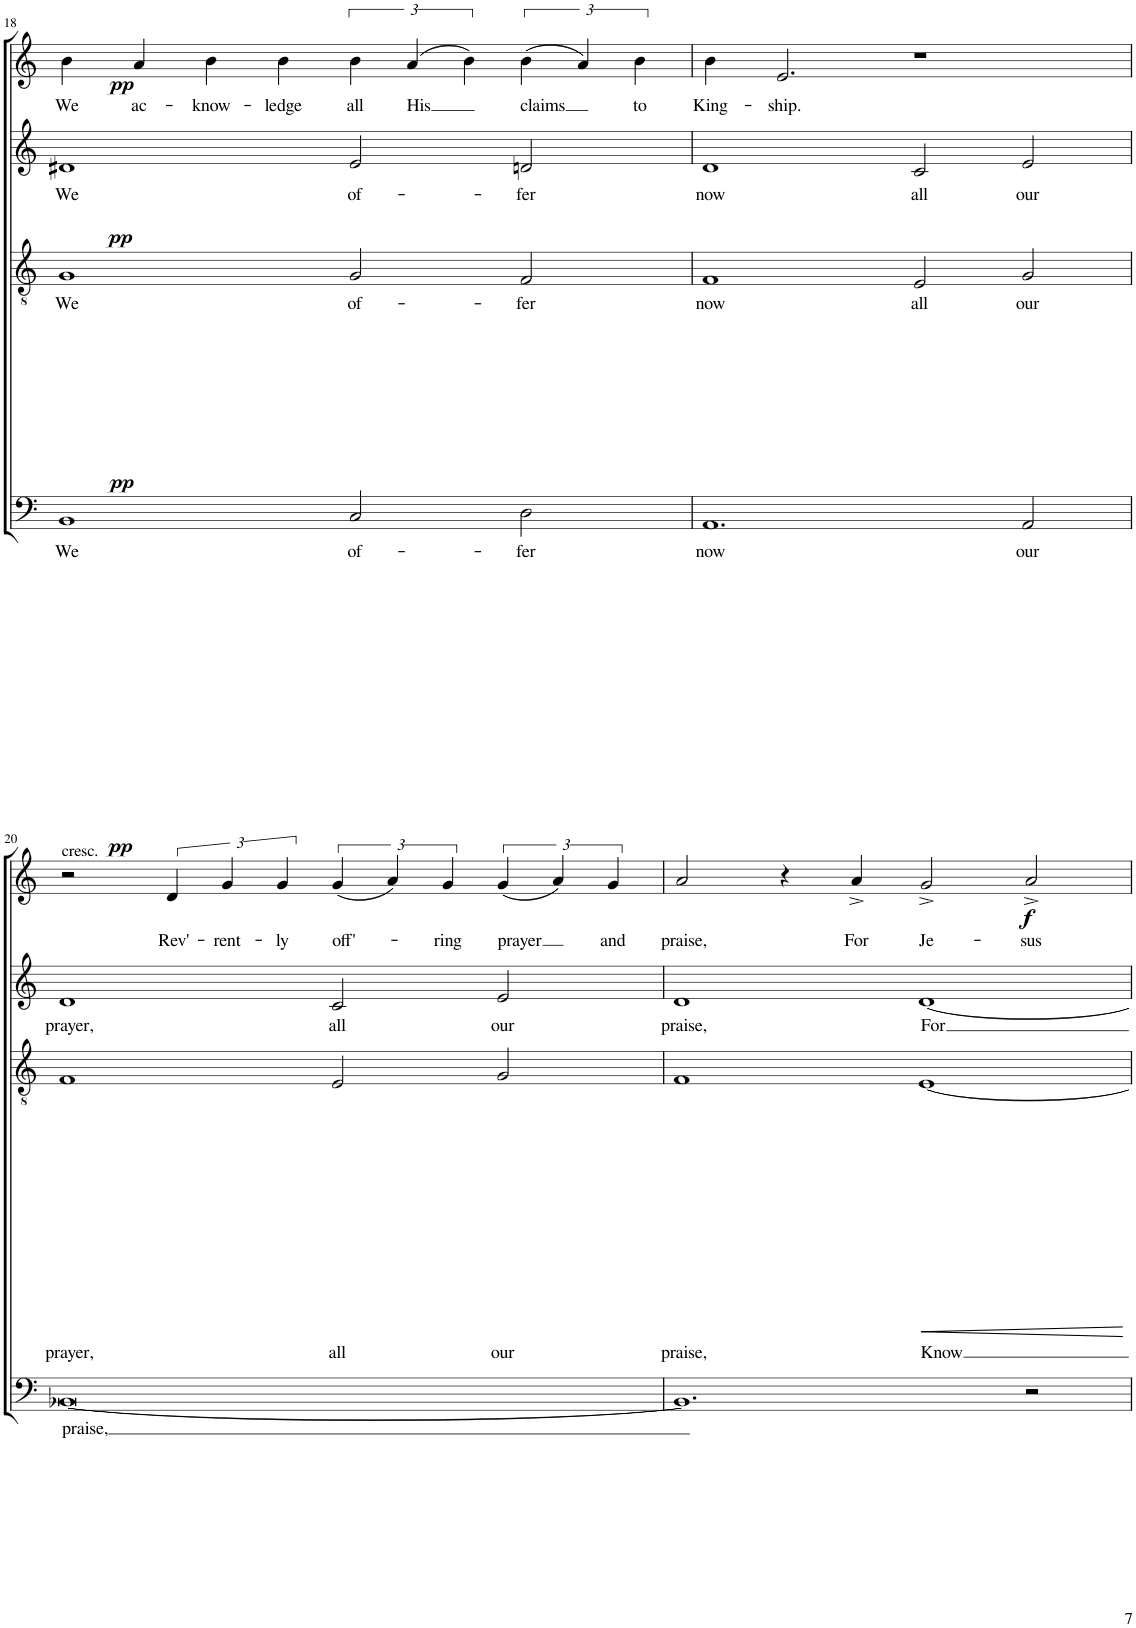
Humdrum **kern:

**kern	**text	**dynam	**kern	**text	**dynam	**kern	**text	**dynam	**kern	**text	**dynam
*part4	*part4	*part4	*part3	*part3	*part3	*part2	*part2	*part2	*part1	*part1	*part1
*staff4	*staff4	*staff4	*staff3	*staff3	*staff3	*staff2	*staff2	*staff2	*staff1	*staff1	*staff1
*I"BASS	*	*	*I"TENOR	*	*	*I"ALTO	*	*	*I"SOPRANO	*	*
!!LO:PB:g=z
*clefF4	*	*	*clefGv2	*	*	*clefG2	*	*	*clefG2	*	*
*	*	*	*Trd1c2	*	*	*	*	*	*	*	*
*k[]	*	*	*k[]	*	*	*k[]	*	*	*k[]	*	*
*M4/2	*	*	*M4/2	*	*	*M4/2	*	*	*M4/2	*	*
=18	=18	=18	=18	=18	=18	=18	=18	=18	=18	=18	=18
!	!LO:LY:b	!LO:DY:b	!	!LO:LY:b	!LO:DY:b	!	!LO:LY:b	!LO:DY:b	!	!LO:LY:b	!LO:DY:b
1BB	We	pp	1G	We	pp	1d#X	We	pp	4b\	We	pp
!	!	!	!	!	!	!	!	!	!	!LO:LY:b	!
.	.	.	.	.	.	.	.	.	4a/	ac-	.
!	!	!	!	!	!	!	!	!	!	!LO:LY:b	!
.	.	.	.	.	.	.	.	.	4b\	-know-	.
!	!	!	!	!	!	!	!	!	!	!LO:LY:b	!
.	.	.	.	.	.	.	.	.	4b\	-ledge	.
!	!LO:LY:b	!	!	!LO:LY:b	!	!	!LO:LY:b	!	!	!LO:LY:b	!
2C/	of-	.	2G/	of-	.	2e/	of-	.	6b\	all	.
!	!	!	!	!	!	!	!	!	!	!LO:LY:b	!
.	.	.	.	.	.	.	.	.	(6a/	His	.
.	.	.	.	.	.	.	.	.	6b\)	.	.
!	!LO:LY:b	!	!	!LO:LY:b	!	!	!LO:LY:b	!	!	!LO:LY:b	!
2D\	-fer	.	2F/	-fer	.	2dn/	-fer	.	(6b\	claims	.
.	.	.	.	.	.	.	.	.	6a/)	.	.
!	!	!	!	!	!	!	!	!	!	!LO:LY:b	!
.	.	.	.	.	.	.	.	.	6b\	to	.
=19	=19	=19	=19	=19	=19	=19	=19	=19	=19	=19	=19
!	!LO:LY:b	!	!	!LO:LY:b	!	!	!LO:LY:b	!	!	!LO:LY:b	!
1.AA	now	.	1F	now	.	1d	now	.	4b\	King-	.
!	!	!	!	!	!	!	!	!	!	!LO:LY:b	!
.	.	.	.	.	.	.	.	.	2.e/	-ship.	.
!	!	!	!	!LO:LY:b	!	!	!LO:LY:b	!	!	!	!
.	.	.	2E/	all	.	2c/	all	.	1r	.	.
!	!LO:LY:b	!	!	!LO:LY:b	!	!	!LO:LY:b	!	!	!	!
2AA/	our	.	2G/	our	.	2e/	our	.	.	.	.
!!LO:LB:g=z
=20	=20	=20	=20	=20	=20	=20	=20	=20	=20	=20	=20
!	!	!	!	!	!	!	!	!	!LO:TX:a:t=cresc.	!	!
!	!LO:LY:b	!	!	!LO:LY:b	!	!	!LO:LY:b	!	!	!	!
[0BB-X	praise,	.	1F	prayer,	.	1d	prayer,	.	2r	.	.
!	!	!	!	!	!	!	!	!	!	!LO:LY:b	!
.	.	.	.	.	.	.	.	.	6d/	Rev'-	.
!	!	!	!	!	!	!	!	!	!	!LO:LY:b	!
.	.	.	.	.	.	.	.	.	6g/	-rent-	.
!	!	!	!	!	!	!	!	!	!	!LO:LY:b	!
.	.	.	.	.	.	.	.	.	6g/	-ly	.
!	!	!	!	!LO:LY:b	!	!	!LO:LY:b	!	!	!LO:LY:b	!
.	.	.	2E/	all	.	2c/	all	.	(6g/	off'-	.
.	.	.	.	.	.	.	.	.	6a/)	.	.
!	!	!	!	!	!	!	!	!	!	!LO:LY:b	!
.	.	.	.	.	.	.	.	.	6g/	-ring	.
!	!	!	!	!LO:LY:b	!	!	!LO:LY:b	!	!	!LO:LY:b	!
.	.	.	2G/	our	.	2e/	our	.	(6g/	prayer	.
.	.	.	.	.	.	.	.	.	6a/)	.	.
!	!	!	!	!	!	!	!	!	!	!LO:LY:b	!
.	.	.	.	.	.	.	.	.	6g/	and	.
=21	=21	=21	=21	=21	=21	=21	=21	=21	=21	=21	=21
!	!	!	!	!LO:LY:b	!	!	!LO:LY:b	!	!	!LO:LY:b	!
1.BB-]	.	.	1F	praise,	.	1d	praise,	.	2a/	praise,	.
.	.	.	.	.	.	.	.	.	4r	.	.
!	!	!	!	!	!	!	!	!	!	!LO:LY:b	!LO:DY:b
.	.	.	.	.	.	.	.	.	4a^/	For	f
!	!	!	!	!LO:LY:b	!LO:HP:b	!	!LO:LY:b	!	!	!LO:LY:b	!
.	.	.	[1E	Know	<	[1d	For	.	2g^/	Je-	.
!	!	!	!	!	!	!	!	!	!	!LO:LY:b	!
2r	.	.	.	.	.	.	.	.	2a^/	-sus	.
.	.	.	.	.	[	.	.	.	.	.	.
=	=	=	=	=	=	=	=	=	=	=	=
*-	*-	*-	*-	*-	*-	*-	*-	*-	*-	*-	*-
